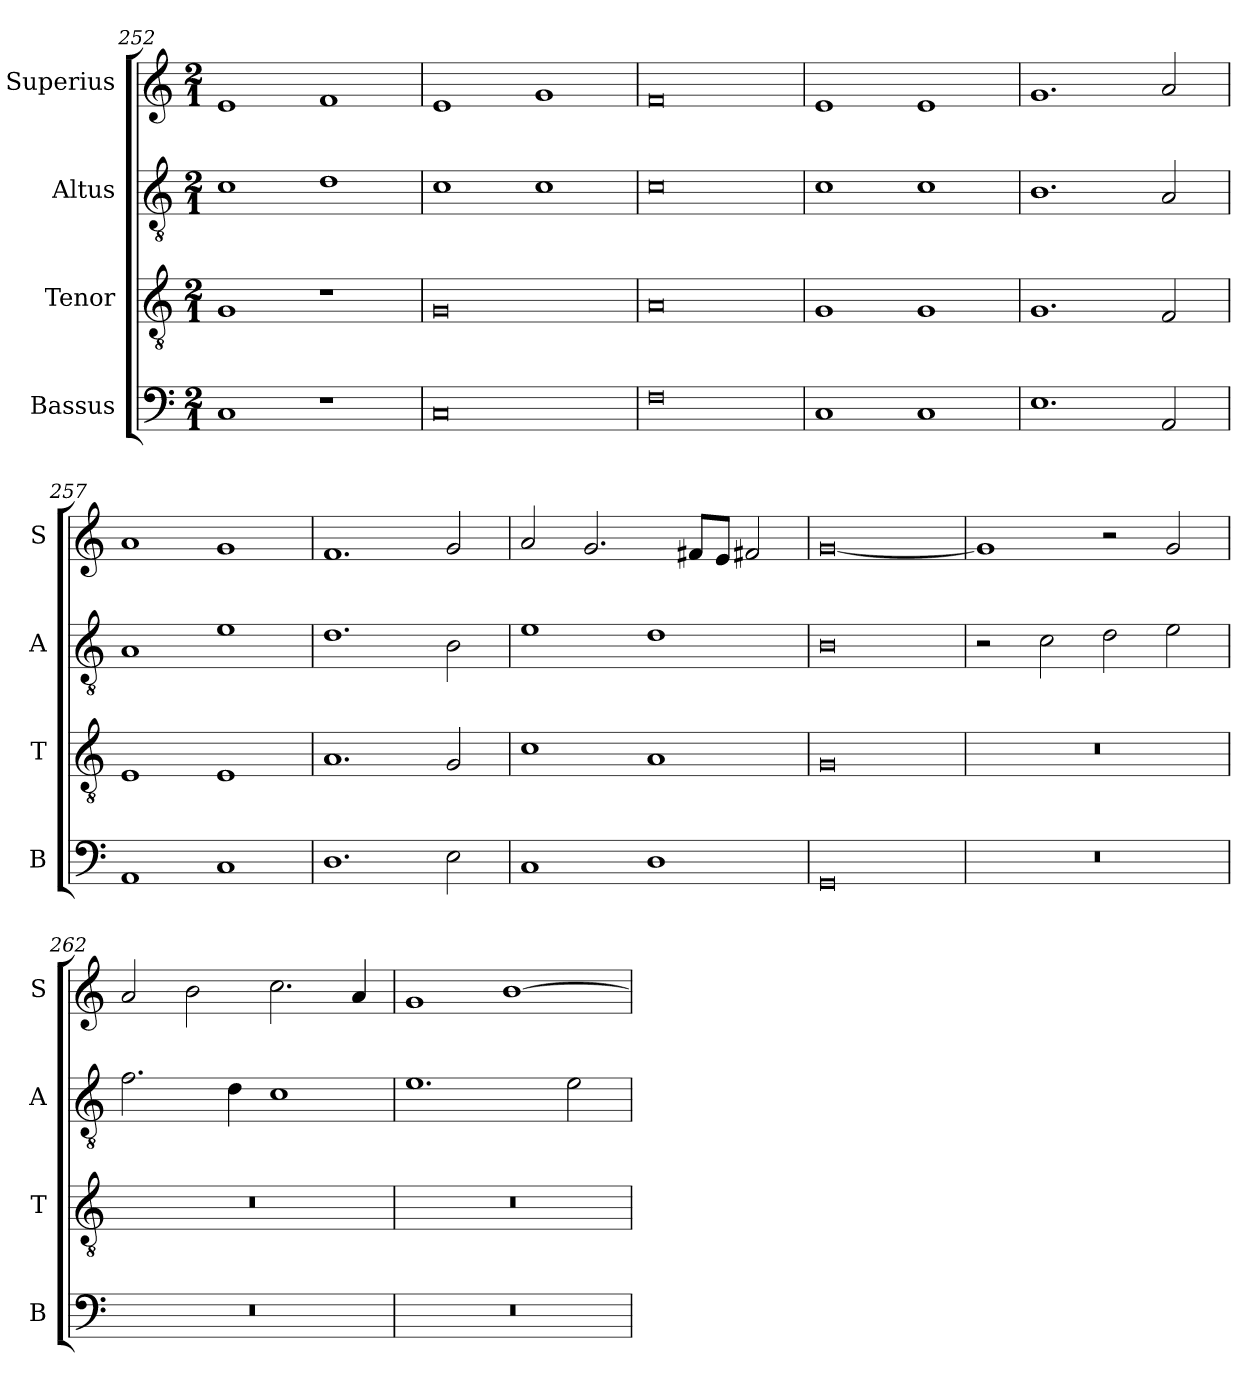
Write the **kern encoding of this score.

**kern	**kern	**kern	**kern
*part4	*part3	*part2	*part1
*staff4	*staff3	*staff2	*staff1
*I"Bassus	*I"Tenor	*I"Altus	*I"Superius
*I'B	*I'T	*I'A	*I'S
*clefF4	*clefGv2	*clefGv2	*clefG2
*k[]	*k[]	*k[]	*k[]
*C:	*C:	*C:	*C:
*M2/1	*M2/1	*M2/1	*M2/1
=252	=252	=252	=252
1C	1G	1c	1e
1r	1r	1d	1f
=253	=253	=253	=253
0C	0G	1c	1e
.	.	1c	1g
=254	=254	=254	=254
0F	0A	0c	0f
=255	=255	=255	=255
1C	1G	1c	1e
1C	1G	1c	1e
=256	=256	=256	=256
1.E	1.G	1.B	1.g
2AA	2F	2A	2a
=257	=257	=257	=257
1AA	1E	1A	1a
1C	1E	1e	1g
=258	=258	=258	=258
1.D	1.A	1.d	1.f
2E	2G	2B	2g
=259	=259	=259	=259
1C	1c	1e	2a
.	.	.	2.g
1D	1A	1d	.
.	.	.	8f#XL
.	.	.	8eJ
.	.	.	2f#X
=260	=260	=260	=260
0GG	0G	0B	[0g
=261	=261	=261	=261
0r	0r	2r	1g]
.	.	2c	.
.	.	2d	2r
.	.	2e	2g
=262	=262	=262	=262
0r	0r	2.f	2a
.	.	.	2b
.	.	4d	.
.	.	1c	2.cc
.	.	.	4a
=263	=263	=263	=263
0r	0r	1.e	1g
.	.	.	[1b
.	.	2e	.
=	=	=	=
*-	*-	*-	*-
